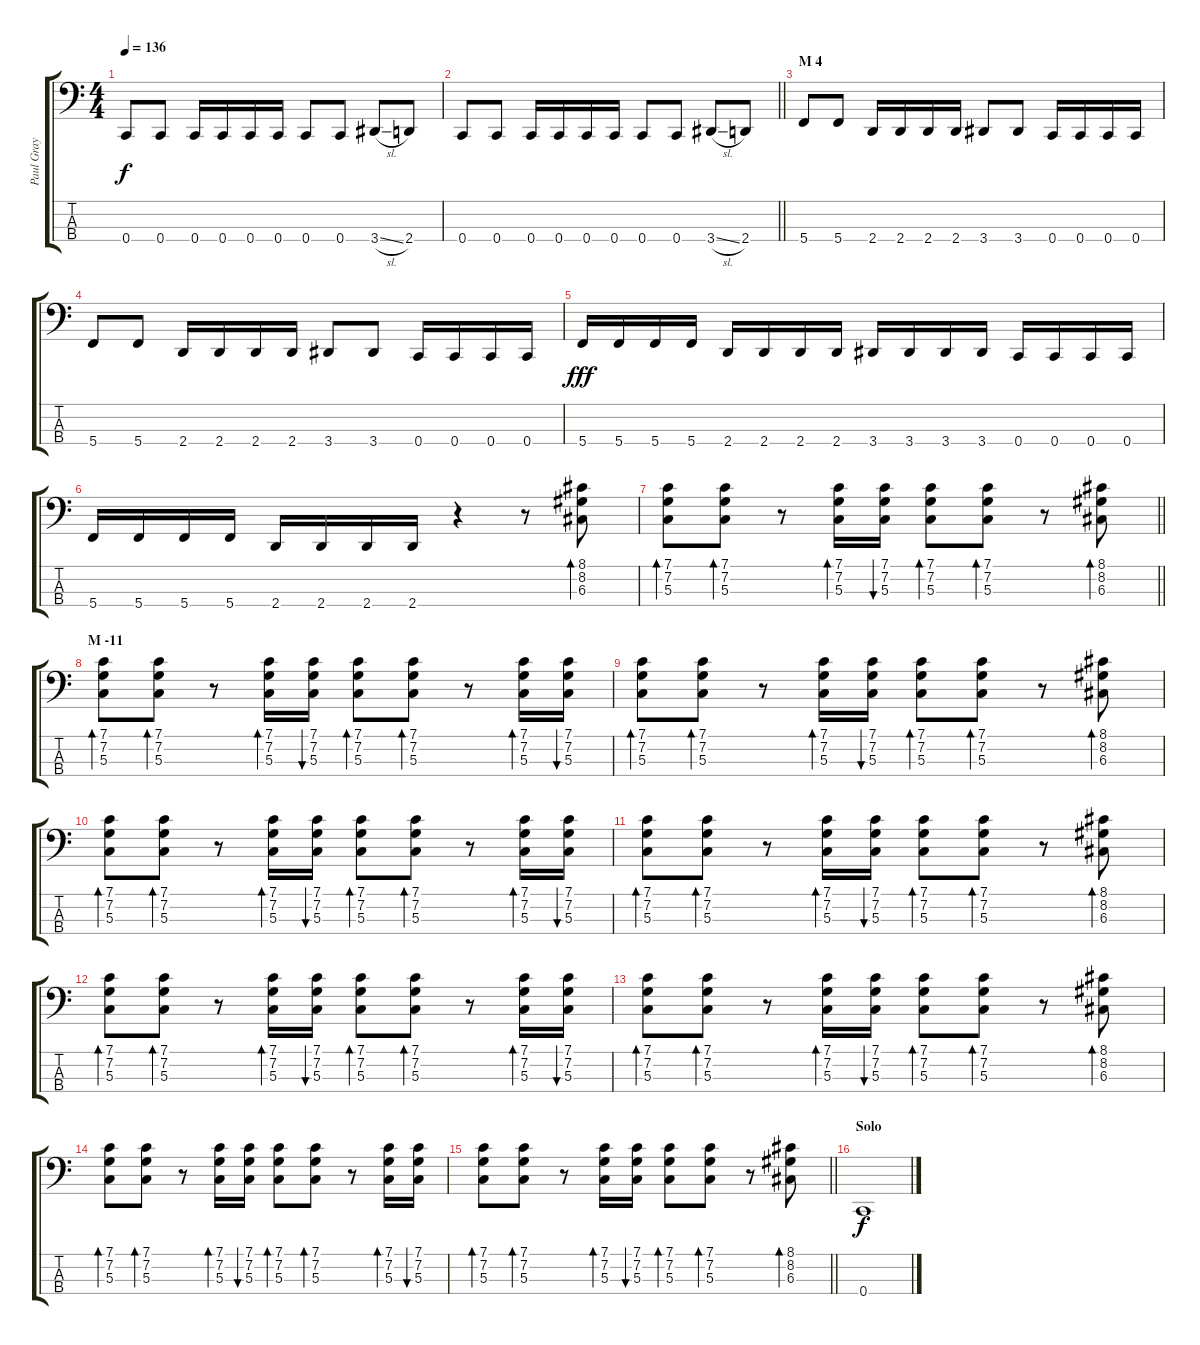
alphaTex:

\track ("Paul Gray" "Paul Gray") {instrument electricbasspick}
\staff {score tabs}
\tuning (F2 C2 G1 C1) {hide}
\ts (4 4)
\tempo 136
\clef f4
\ks c
0.4.8{dy f} 0.4.8 0.4.16 0.4.16 0.4.16 0.4.16 0.4.8 0.4.8 3.4{sl}.8 2.4.8 |
\barLineRight lightlight
0.4.8 0.4.8 0.4.16 0.4.16 0.4.16 0.4.16 0.4.8 0.4.8 3.4{sl}.8 2.4.8 |
\section ("" "M 4")
5.4.8 5.4.8 2.4.16 2.4.16 2.4.16 2.4.16 3.4.8 3.4.8 0.4.16 0.4.16 0.4.16 0.4.16 |
5.4.8 5.4.8 2.4.16 2.4.16 2.4.16 2.4.16 3.4.8 3.4.8 0.4.16 0.4.16 0.4.16 0.4.16 |
5.4.16{dy fff} 5.4.16 5.4.16 5.4.16 2.4.16 2.4.16 2.4.16 2.4.16 3.4.16 3.4.16 3.4.16 3.4.16 0.4.16 0.4.16 0.4.16 0.4.16 |
5.4.16 5.4.16 5.4.16 5.4.16 2.4.16 2.4.16 2.4.16 2.4.16 r.4 r.8 (8.1 8.2 6.3).8{bd 120 volume 16} |
\barLineRight lightlight
(7.1 7.2 5.3).8{bd 120} (7.1 7.2 5.3).8{bd 120} r.8 (7.1 7.2 5.3).16{bd 120} (7.1 7.2 5.3).16{bu 120} (7.1 7.2 5.3).8{bd 120} (7.1 7.2 5.3).8{bd 120} r.8 (8.1 8.2 6.3).8{bd 120} |
\section ("" "M -11")
(7.1 7.2 5.3).8{bd 120} (7.1 7.2 5.3).8{bd 120} r.8 (7.1 7.2 5.3).16{bd 120} (7.1 7.2 5.3).16{bu 120} (7.1 7.2 5.3).8{bd 120} (7.1 7.2 5.3).8{bd 120} r.8 (7.1 7.2 5.3).16{bd 120} (7.1 7.2 5.3).16{bu 120} |
(7.1 7.2 5.3).8{bd 120} (7.1 7.2 5.3).8{bd 120} r.8 (7.1 7.2 5.3).16{bd 120} (7.1 7.2 5.3).16{bu 120} (7.1 7.2 5.3).8{bd 120} (7.1 7.2 5.3).8{bd 120} r.8 (8.1 8.2 6.3).8{bd 120} |
(7.1 7.2 5.3).8{bd 120} (7.1 7.2 5.3).8{bd 120} r.8 (7.1 7.2 5.3).16{bd 120} (7.1 7.2 5.3).16{bu 120} (7.1 7.2 5.3).8{bd 120} (7.1 7.2 5.3).8{bd 120} r.8 (7.1 7.2 5.3).16{bd 120} (7.1 7.2 5.3).16{bu 120} |
(7.1 7.2 5.3).8{bd 120} (7.1 7.2 5.3).8{bd 120} r.8 (7.1 7.2 5.3).16{bd 120} (7.1 7.2 5.3).16{bu 120} (7.1 7.2 5.3).8{bd 120} (7.1 7.2 5.3).8{bd 120} r.8 (8.1 8.2 6.3).8{bd 120} |
(7.1 7.2 5.3).8{bd 120} (7.1 7.2 5.3).8{bd 120} r.8 (7.1 7.2 5.3).16{bd 120} (7.1 7.2 5.3).16{bu 120} (7.1 7.2 5.3).8{bd 120} (7.1 7.2 5.3).8{bd 120} r.8 (7.1 7.2 5.3).16{bd 120} (7.1 7.2 5.3).16{bu 120} |
(7.1 7.2 5.3).8{bd 120} (7.1 7.2 5.3).8{bd 120} r.8 (7.1 7.2 5.3).16{bd 120} (7.1 7.2 5.3).16{bu 120} (7.1 7.2 5.3).8{bd 120} (7.1 7.2 5.3).8{bd 120} r.8 (8.1 8.2 6.3).8{bd 120} |
(7.1 7.2 5.3).8{bd 120} (7.1 7.2 5.3).8{bd 120} r.8 (7.1 7.2 5.3).16{bd 120} (7.1 7.2 5.3).16{bu 120} (7.1 7.2 5.3).8{bd 120} (7.1 7.2 5.3).8{bd 120} r.8 (7.1 7.2 5.3).16{bd 120} (7.1 7.2 5.3).16{bu 120} |
\barLineRight lightlight
(7.1 7.2 5.3).8{bd 120} (7.1 7.2 5.3).8{bd 120} r.8 (7.1 7.2 5.3).16{bd 120} (7.1 7.2 5.3).16{bu 120} (7.1 7.2 5.3).8{bd 120} (7.1 7.2 5.3).8{bd 120} r.8 (8.1 8.2 6.3).8{bd 120} |
\section ("" "Solo")
0.4.1{dy f volume 13}
